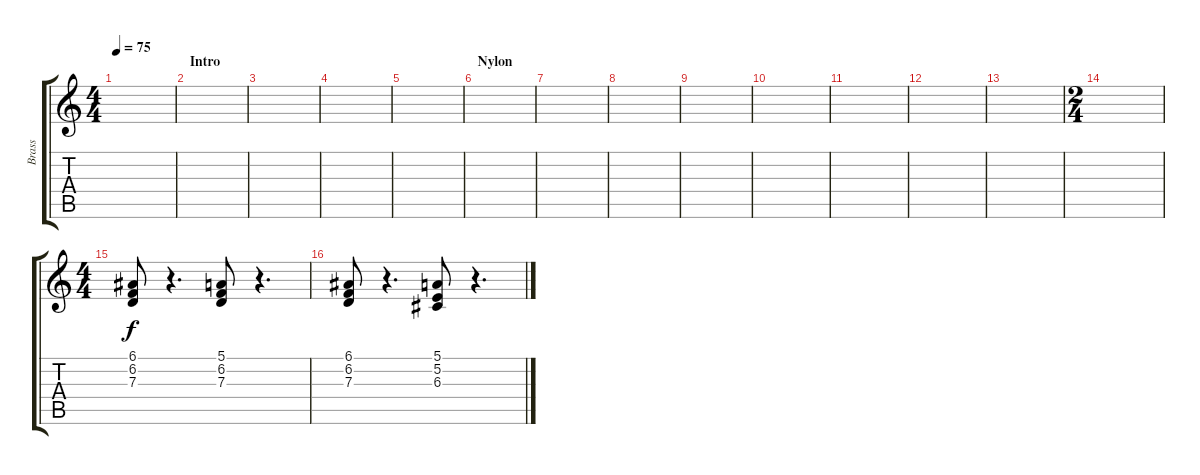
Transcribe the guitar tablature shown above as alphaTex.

\track ("Brass" "Brass") {instrument brasssection}
\staff {score tabs}
\tuning (E4 B3 G3 D3 A2 E2) {hide}
\ts (4 4)
\tempo 75
\clef g2
\ks c
|
\section ("" "Intro")
|
|
|
|
\section ("" "Nylon ")
|
|
|
|
|
|
|
|
\ts (2 4)
|
\ts (4 4)
(6.1 6.2 7.3).8 r.4{d} (5.1 6.2 7.3).8 r.4{d} |
(6.1 6.2 7.3).8 r.4{d} (5.1 5.2 6.3).8 r.4{d}
